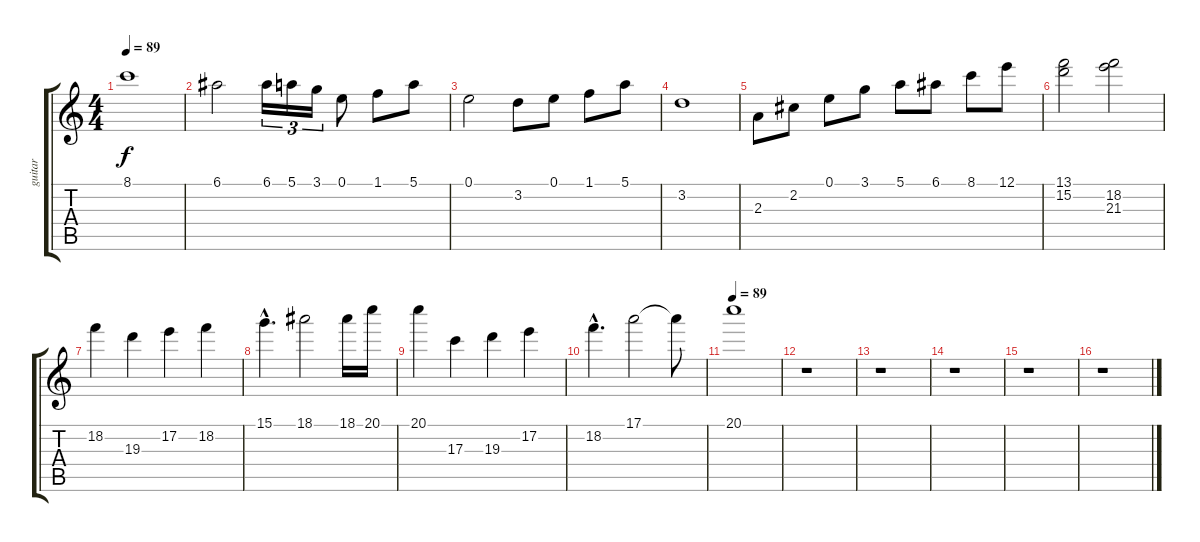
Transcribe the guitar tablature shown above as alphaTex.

\track ("guitar" "guitar") {instrument distortionguitar}
\staff {score tabs}
\tuning (E4 B3 G3 D3 A2 E2) {hide}
\ts (4 4)
\tempo 89
\clef g2
\ks c
8.1.1{dy f} |
6.1.2 6.1.16{tu (3 2)} 5.1.16{tu (3 2)} 3.1.16{tu (3 2)} 0.1.8 1.1.8 5.1.8 |
0.1.2 3.2.8 0.1.8 1.1.8 5.1.8 |
3.2.1 |
2.3.8 2.2.8 0.1.8 3.1.8 5.1.8 6.1.8 8.1.8 12.1.8 |
(13.1 15.2).2 (18.2 21.3).2 |
18.2.4 19.3.4 17.2.4 18.2.4 |
15.1{hac}.4{d} 18.1.2 18.1.16 20.1.16 |
20.1.4 17.3.4 19.3.4 17.2.4 |
18.2{hac}.4{d} 17.1.2 17.1{t}.8 |
\tempo 89
20.1.1 |
r.1 |
r.1 |
r.1 |
r.1 |
r.1
